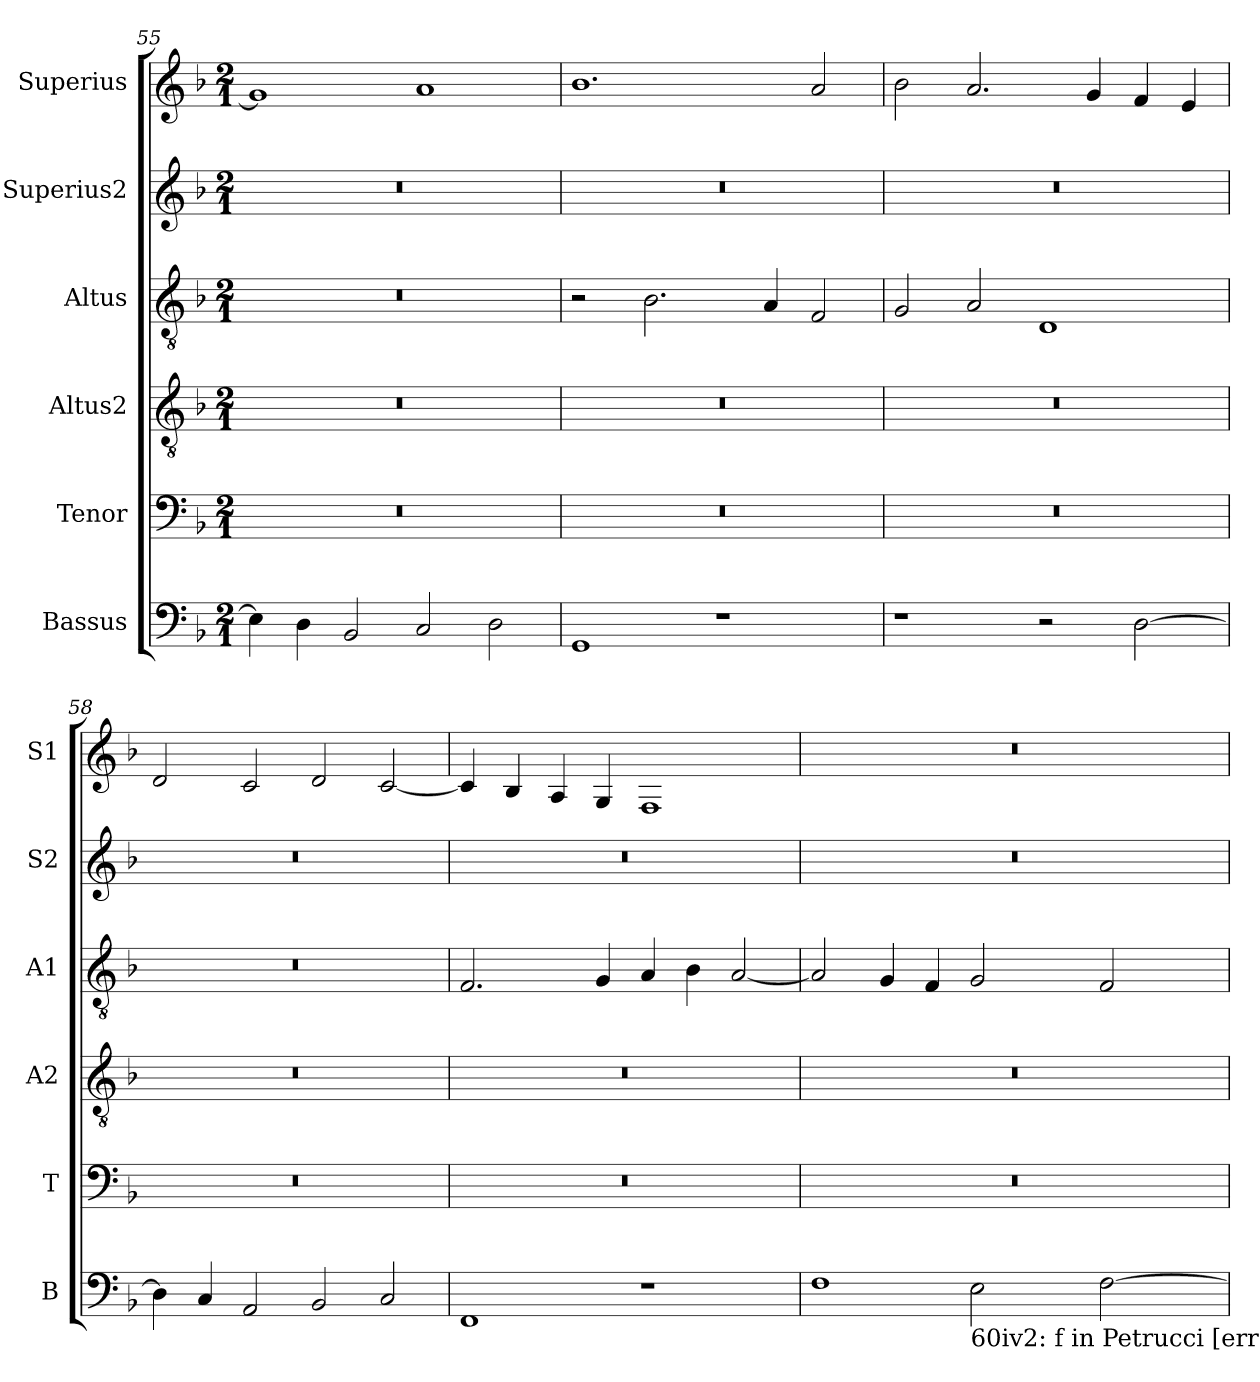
**kern	**kern	**kern	**kern	**kern	**kern
*part6	*part5	*part4	*part3	*part2	*part1
*staff6	*staff5	*staff4	*staff3	*staff2	*staff1
*I"Bassus	*I"Tenor	*I"Altus2	*I"Altus	*I"Superius2	*I"Superius
*I'B	*I'T	*I'A2	*I'A1	*I'S2	*I'S1
*clefF4	*clefF4	*clefGv2	*clefGv2	*clefG2	*clefG2
*k[b-]	*k[b-]	*k[b-]	*k[b-]	*k[b-]	*k[b-]
*M2/1	*M2/1	*M2/1	*M2/1	*M2/1	*M2/1
=55	=55	=55	=55	=55	=55
4E-\]	0r	0r	0r	0r	1g]
4D\	.	.	.	.	.
2BB-/	.	.	.	.	.
2C/	.	.	.	.	1a
2D\	.	.	.	.	.
=56	=56	=56	=56	=56	=56
1GG	0r	0r	2r	0r	1.b-
.	.	.	2.B-\	.	.
1r	.	.	.	.	.
.	.	.	4A/	.	.
.	.	.	2F/	.	2a/
=57	=57	=57	=57	=57	=57
1r	0r	0r	2G/	0r	2b-\
.	.	.	2A/	.	2.a/
2r	.	.	1D	.	.
.	.	.	.	.	4g/
[2D\	.	.	.	.	4f/
.	.	.	.	.	4e/
=58	=58	=58	=58	=58	=58
4D\]	0r	0r	0r	0r	2d/
4C/	.	.	.	.	.
2AA/	.	.	.	.	2c/
2BB-/	.	.	.	.	2d/
2C/	.	.	.	.	[2c/
=59	=59	=59	=59	=59	=59
1FF	0r	0r	2.F/	0r	4c/]
.	.	.	.	.	4B-/
.	.	.	.	.	4A/
.	.	.	4G/	.	4G/
1r	.	.	4A/	.	1F
.	.	.	4B-\	.	.
.	.	.	[2A/	.	.
=60	=60	=60	=60	=60	=60
1F	0r	0r	2A/]	0r	0r
.	.	.	4G/	.	.
.	.	.	4F/	.	.
!LO:TX:b:t=60iv2&colon; f in Petrucci [error]	!	!	!	!	!
2E\	.	.	2G/	.	.
[2F\	.	.	2F/	.	.
=	=	=	=	=	=
*-	*-	*-	*-	*-	*-
